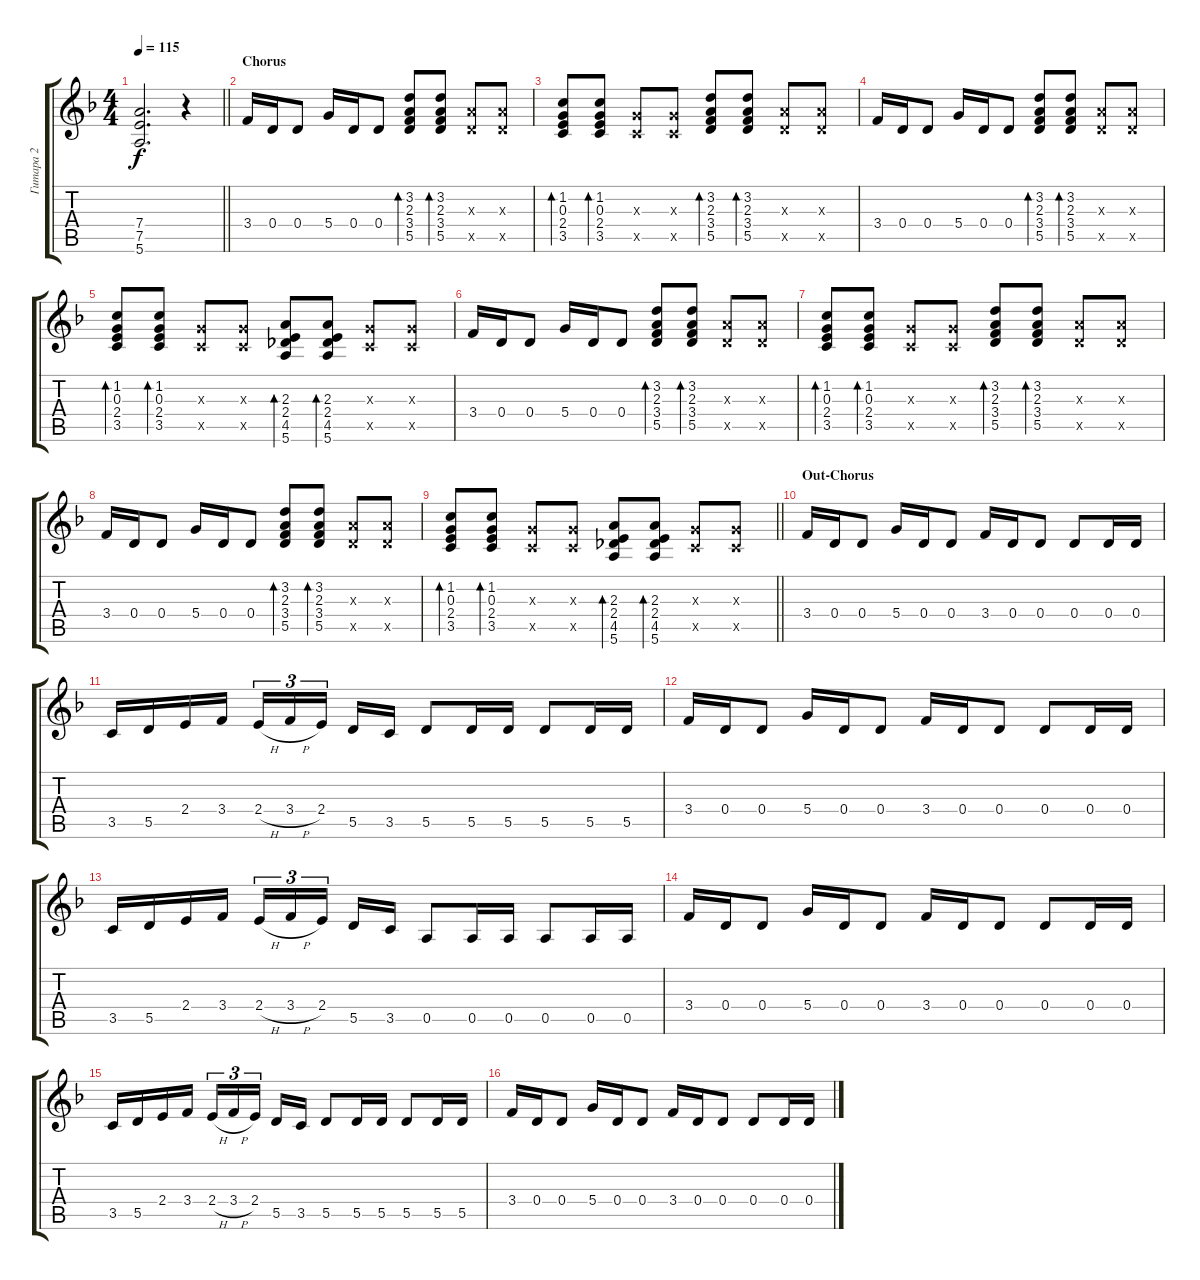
\track ("Гитара 2" "Гитара 2") {instrument distortionguitar}
\staff {score tabs}
\tuning (E4 B3 G3 D3 A2 E2) {hide}
\ts (4 4)
\tempo 115
\clef g2
\barLineRight lightlight
\ks dminor
(7.4 7.5 5.6).2{d dy f} r.4 |
\section ("" "Chorus")
3.4.16{volume 15} 0.4.16 0.4.8{volume 13} 5.4.16{volume 15} 0.4.16 0.4.8{volume 13} (3.2 2.3 3.4 5.5).8{bd 120 instrument acousticguitarsteel} (3.2 2.3 3.4 5.5).8{bd 120} (2.3{x} 5.5{x}).8 (2.3{x} 5.5{x}).8 |
(1.2 0.3 2.4 3.5).8{bd 120} (1.2 0.3 2.4 3.5).8{bd 120} (0.3{x} 3.5{x}).8 (0.3{x} 3.5{x}).8 (3.2 2.3 3.4 5.5).8{bd 120} (3.2 2.3 3.4 5.5).8{bd 120} (2.3{x} 5.5{x}).8 (2.3{x} 5.5{x}).8 |
3.4.16{volume 15 instrument distortionguitar} 0.4.16 0.4.8{volume 13} 5.4.16{volume 15} 0.4.16 0.4.8{volume 13} (3.2 2.3 3.4 5.5).8{bd 120 instrument acousticguitarsteel} (3.2 2.3 3.4 5.5).8{bd 120} (2.3{x} 5.5{x}).8 (2.3{x} 5.5{x}).8 |
(1.2 0.3 2.4 3.5).8{bd 120} (1.2 0.3 2.4 3.5).8{bd 120} (0.3{x} 3.5{x}).8 (0.3{x} 3.5{x}).8 (2.3 2.4 4.5 5.6).8{bd 120} (2.3 2.4 4.5 5.6).8{bd 120} (0.3{x} 3.5{x}).8 (0.3{x} 3.5{x}).8 |
3.4.16{volume 15 instrument distortionguitar} 0.4.16 0.4.8{volume 13} 5.4.16{volume 15} 0.4.16 0.4.8{volume 13} (3.2 2.3 3.4 5.5).8{bd 120 instrument acousticguitarsteel} (3.2 2.3 3.4 5.5).8{bd 120} (2.3{x} 5.5{x}).8 (2.3{x} 5.5{x}).8 |
(1.2 0.3 2.4 3.5).8{bd 120} (1.2 0.3 2.4 3.5).8{bd 120} (0.3{x} 3.5{x}).8 (0.3{x} 3.5{x}).8 (3.2 2.3 3.4 5.5).8{bd 120} (3.2 2.3 3.4 5.5).8{bd 120} (2.3{x} 5.5{x}).8 (2.3{x} 5.5{x}).8 |
3.4.16{volume 15 instrument distortionguitar} 0.4.16 0.4.8{volume 13} 5.4.16{volume 15} 0.4.16 0.4.8{volume 13} (3.2 2.3 3.4 5.5).8{bd 120 instrument acousticguitarsteel} (3.2 2.3 3.4 5.5).8{bd 120} (2.3{x} 5.5{x}).8 (2.3{x} 5.5{x}).8 |
\barLineRight lightlight
(1.2 0.3 2.4 3.5).8{bd 120} (1.2 0.3 2.4 3.5).8{bd 120} (0.3{x} 3.5{x}).8 (0.3{x} 3.5{x}).8 (2.3 2.4 4.5 5.6).8{bd 120} (2.3 2.4 4.5 5.6).8{bd 120} (0.3{x} 3.5{x}).8 (0.3{x} 3.5{x}).8 |
\section ("" "Out-Chorus")
3.4.16{instrument distortionguitar} 0.4.16 0.4.8{volume 13} 5.4.16{volume 15} 0.4.16 0.4.8{volume 13} 3.4.16{volume 15} 0.4.16 0.4.8{volume 13} 0.4.8 0.4.16 0.4.16 |
3.5.16 5.5.16 2.4.16 3.4.16 2.4{h}.16{tu (3 2)} 3.4{h}.16{tu (3 2)} 2.4.16{tu (3 2) beam splitsecondary} 5.5.16 3.5.16 5.5.8 5.5.16 5.5.16 5.5.8 5.5.16 5.5.16 |
3.4.16{instrument distortionguitar} 0.4.16 0.4.8{volume 13} 5.4.16{volume 15} 0.4.16 0.4.8{volume 13} 3.4.16{volume 15} 0.4.16 0.4.8{volume 13} 0.4.8 0.4.16 0.4.16 |
3.5.16 5.5.16 2.4.16 3.4.16 2.4{h}.16{tu (3 2)} 3.4{h}.16{tu (3 2)} 2.4.16{tu (3 2) beam splitsecondary} 5.5.16 3.5.16 0.5.8 0.5.16 0.5.16 0.5.8 0.5.16 0.5.16 |
3.4.16{instrument distortionguitar} 0.4.16 0.4.8{volume 13} 5.4.16{volume 15} 0.4.16 0.4.8{volume 13} 3.4.16{volume 15} 0.4.16 0.4.8{volume 13} 0.4.8 0.4.16 0.4.16 |
3.5.16 5.5.16 2.4.16 3.4.16 2.4{h}.16{tu (3 2)} 3.4{h}.16{tu (3 2)} 2.4.16{tu (3 2) beam splitsecondary} 5.5.16 3.5.16 5.5.8 5.5.16 5.5.16 5.5.8 5.5.16 5.5.16 |
3.4.16{instrument distortionguitar} 0.4.16 0.4.8{volume 13} 5.4.16{volume 15} 0.4.16 0.4.8{volume 13} 3.4.16{volume 15} 0.4.16 0.4.8{volume 13} 0.4.8 0.4.16 0.4.16
